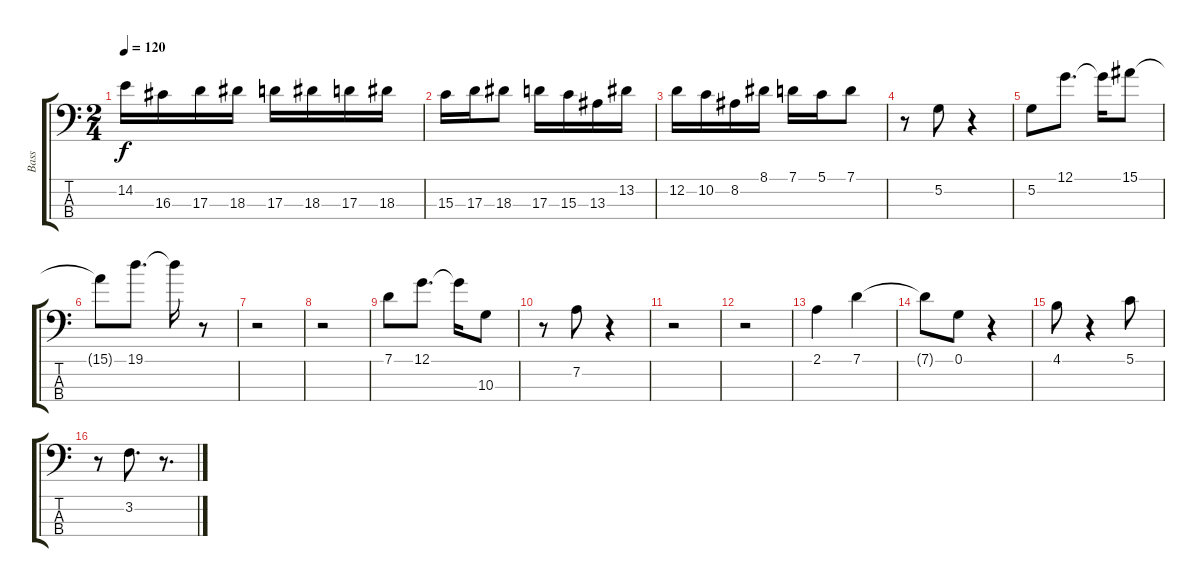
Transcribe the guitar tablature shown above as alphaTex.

\track ("Bass" "Bass") {instrument electricbassfinger}
\staff {score tabs}
\tuning (G2 D2 A1 E1) {hide}
\ts (2 4)
\tempo 120
\clef f4
\ks c
14.2.16{dy f} 16.3.16 17.3.16 18.3.16 17.3.16 18.3.16 17.3.16 18.3.16 |
15.3.16 17.3.16 18.3.8 17.3.16 15.3.16 13.3.16 13.2.16 |
12.2.16 10.2.16 8.2.16 8.1.16 7.1.16 5.1.16 7.1.8 |
r.8 5.2.8 r.4 |
5.2.8 12.1.8{d} 12.1{t}.16 15.1.8 |
15.1{t}.8 19.1.8{d} 19.1{t}.16 r.8 |
r.2 |
r.2 |
7.1.8 12.1.8{d} 12.1{t}.16 10.3.8 |
r.8 7.2.8 r.4 |
r.2 |
r.2 |
2.1.4 7.1.4 |
7.1{t}.8 0.1.8 r.4 |
4.1.8 r.4 5.1.8 |
r.8 3.2.8{d} r.8{d}
